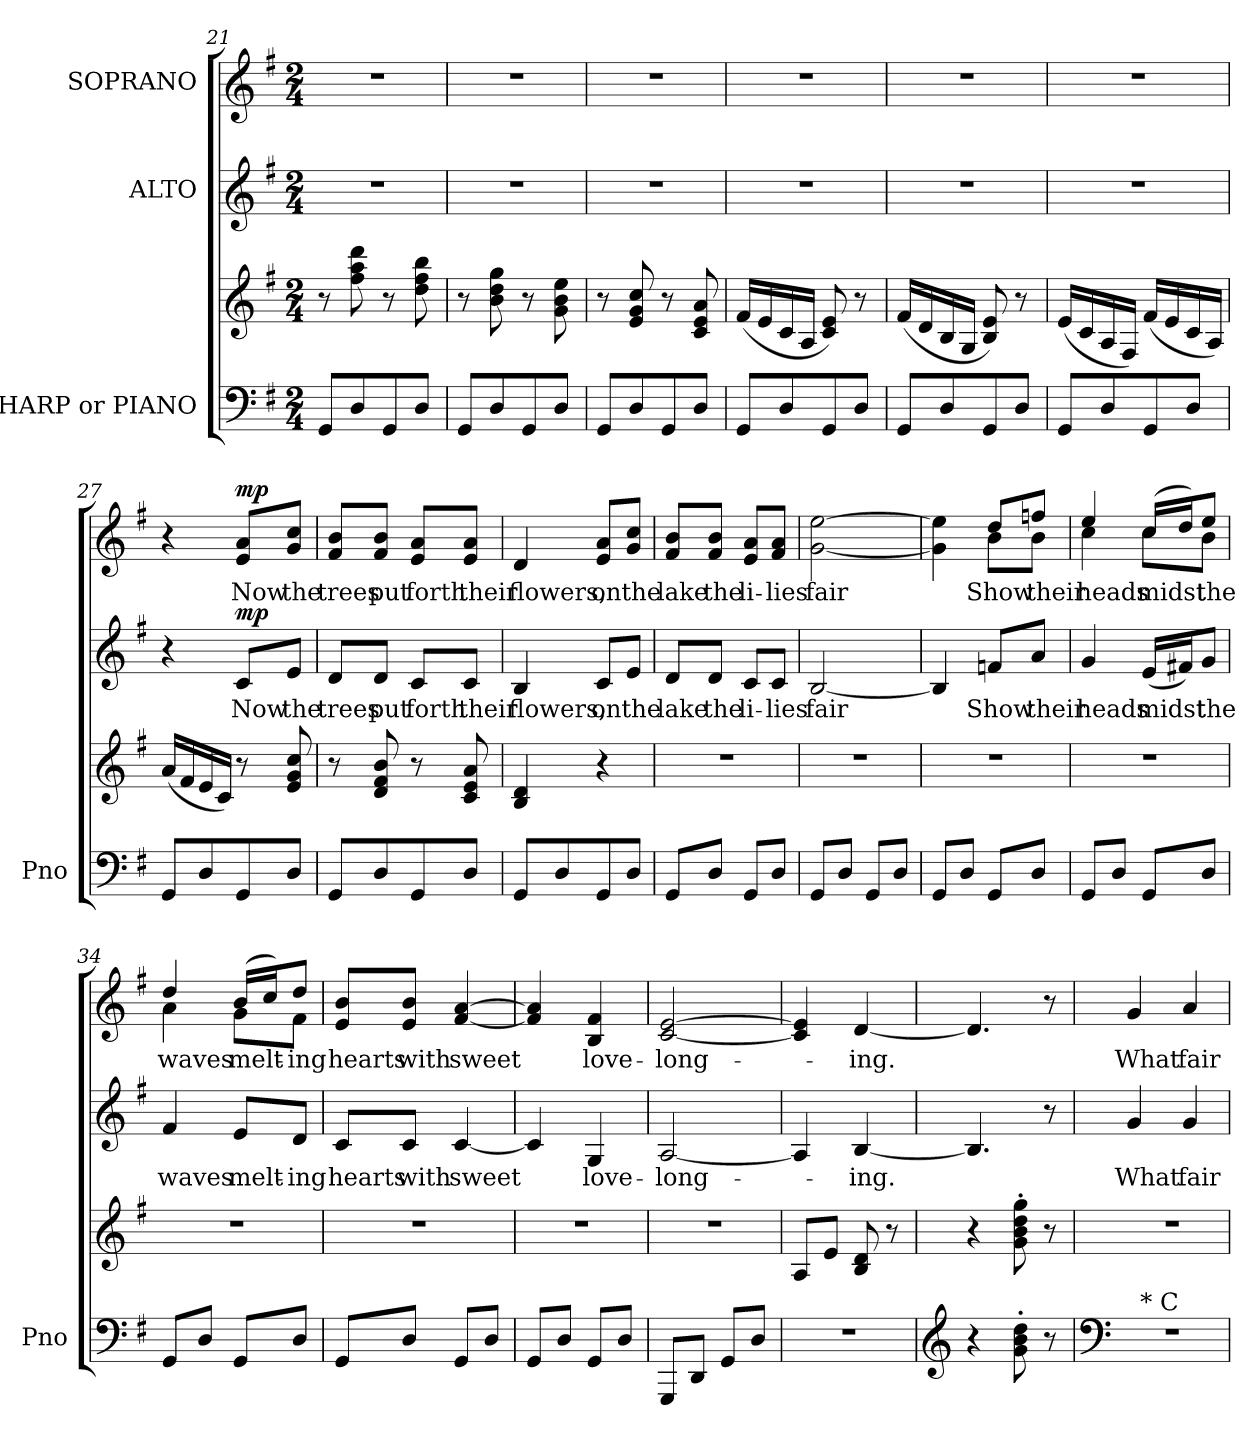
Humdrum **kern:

**kern	**kern	**kern	**text	**dynam	**kern	**text	**dynam
*part3	*part3	*part2	*part2	*part2	*part1	*part1	*part1
*staff4	*staff3	*staff2	*staff2	*staff2	*staff1	*staff1	*staff1
*I"HARP or PIANO	*	*I"ALTO	*	*	*I"SOPRANO	*	*
*I'Pno	*	*	*	*	*	*	*
*clefF4	*clefG2	*clefG2	*	*	*clefG2	*	*
*k[f#]	*k[f#]	*k[f#]	*	*	*k[f#]	*	*
*G:	*G:	*G:	*	*	*G:	*	*
*M2/4	*M2/4	*M2/4	*	*	*M2/4	*	*
=21	=21	=21	=21	=21	=21	=21	=21
8GG/L	8r	2r	.	.	2r	.	.
8D/	8ff#\ 8aa\ 8ddd\	.	.	.	.	.	.
8GG/	8r	.	.	.	.	.	.
8D/J	8dd\ 8ff#\ 8bb\	.	.	.	.	.	.
=22	=22	=22	=22	=22	=22	=22	=22
8GG/L	8r	2r	.	.	2r	.	.
8D/	8b\ 8dd\ 8gg\	.	.	.	.	.	.
8GG/	8r	.	.	.	.	.	.
8D/J	8g\ 8b\ 8ee\	.	.	.	.	.	.
=23	=23	=23	=23	=23	=23	=23	=23
8GG/L	8r	2r	.	.	2r	.	.
8D/	8e/ 8g/ 8cc/	.	.	.	.	.	.
8GG/	8r	.	.	.	.	.	.
8D/J	8c/ 8e/ 8a/	.	.	.	.	.	.
=24	=24	=24	=24	=24	=24	=24	=24
8GG/L	(16f#/LL	2r	.	.	2r	.	.
.	16e/	.	.	.	.	.	.
8D/	16c/	.	.	.	.	.	.
.	16A/JJ	.	.	.	.	.	.
8GG/	8c/ 8e/)	.	.	.	.	.	.
8D/J	8r	.	.	.	.	.	.
!!LO:LB:g=z
=25	=25	=25	=25	=25	=25	=25	=25
8GG/L	(16f#/LL	2r	.	.	2r	.	.
.	16d/	.	.	.	.	.	.
8D/	16B/	.	.	.	.	.	.
.	16G/JJ	.	.	.	.	.	.
8GG/	8B/ 8e/)	.	.	.	.	.	.
8D/J	8r	.	.	.	.	.	.
=26	=26	=26	=26	=26	=26	=26	=26
8GG/L	(16e/LL	2r	.	.	2r	.	.
.	16c/	.	.	.	.	.	.
8D/	16A/	.	.	.	.	.	.
.	16F#/JJ)	.	.	.	.	.	.
8GG/	(16f#/LL	.	.	.	.	.	.
.	16e/	.	.	.	.	.	.
8D/J	16c/	.	.	.	.	.	.
.	16A/JJ)	.	.	.	.	.	.
=27	=27	=27	=27	=27	=27	=27	=27
8GG/L	(16a/LL	4r	.	.	4r	.	.
.	16f#/	.	.	.	.	.	.
8D/	16e/	.	.	.	.	.	.
.	16c/JJ)	.	.	.	.	.	.
!	!	!	!	!LO:DY:a	!	!	!LO:DY:a
8GG/	8r	8c/L	Now	mp	8e/ 8a/L	Now	mp
8D/J	8e/ 8g/ 8cc/	8e/J	the	.	8g/ 8cc/J	the	.
=28	=28	=28	=28	=28	=28	=28	=28
8GG/L	8r	8d/L	trees	.	8f#/ 8b/L	trees	.
8D/	8d/ 8f#/ 8b/	8d/J	put	.	8f#/ 8b/J	put	.
8GG/	8r	8c/L	forth	.	8e/ 8a/L	forth	.
8D/J	8c/ 8e/ 8a/	8c/J	their	.	8e/ 8a/J	their	.
=29	=29	=29	=29	=29	=29	=29	=29
8GG/L	4B/ 4d/	4B/	flowers,	.	4d/	flowers,	.
8D/	.	.	.	.	.	.	.
8GG/	4r	8c/L	on	.	8e/ 8a/L	on	.
8D/J	.	8e/J	the	.	8g/ 8cc/J	the	.
!!LO:PB:g=z
=30	=30	=30	=30	=30	=30	=30	=30
8GG/L	2r	8d/L	lake	.	8f#/ 8b/L	lake	.
8D/J	.	8d/J	the	.	8f#/ 8b/J	the	.
8GG/L	.	8c/L	li-	.	8e/ 8a/L	li-	.
8D/J	.	8c/J	-lies	.	8f#/ 8a/J	-lies	.
=31	=31	=31	=31	=31	=31	=31	=31
8GG/L	2r	[2B/	fair	.	[2g\ [2ee\	fair	.
8D/J	.	.	.	.	.	.	.
8GG/L	.	.	.	.	.	.	.
8D/J	.	.	.	.	.	.	.
=32	=32	=32	=32	=32	=32	=32	=32
*	*	*	*	*	*^	*	*
8GG/L	2r	4B/]	.	.	4g\] 4ee\]	4ryy	.	.
8D/J	.	.	.	.	.	.	.	.
8GG/L	.	8fn/L	Show	.	8dd/L	8b\L	Show	.
8D/J	.	8a/J	their	.	8ffn/J	8b\J	their	.
=33	=33	=33	=33	=33	=33	=33	=33	=33
8GG/L	2r	4g/	heads	.	4ee/	4cc\	heads	.
8D/J	.	.	.	.	.	.	.	.
8GG/L	.	(16e/LL	midst	.	(16cc/LL	8cc\L	midst	.
.	.	16f#X/J)	.	.	16dd/J)	.	.	.
8D/J	.	8g/J	the	.	8ee/J	8b\J	the	.
=34	=34	=34	=34	=34	=34	=34	=34	=34
8GG/L	2r	4f#/	waves	.	4dd/	4a\	waves	.
8D/J	.	.	.	.	.	.	.	.
8GG/L	.	8e/L	melt-	.	(16b/LL	8g\L	melt-	.
.	.	.	.	.	16cc/J)	.	.	.
8D/J	.	8d/J	-ing	.	8dd/J	8f#\J	-ing	.
*	*	*	*	*	*v	*v	*	*
!!LO:LB:g=z
=35	=35	=35	=35	=35	=35	=35	=35
8GG/L	2r	8c/L	hearts	.	8e/ 8b/L	hearts	.
8D/J	.	8c/J	with	.	8e/ 8b/J	with	.
8GG/L	.	[4c/	sweet	.	[4f#/ [4a/	sweet	.
8D/J	.	.	.	.	.	.	.
=36	=36	=36	=36	=36	=36	=36	=36
8GG/L	2r	4c/]	.	.	4f#/] 4a/]	.	.
8D/J	.	.	.	.	.	.	.
8GG/L	.	4G/	love-	.	4B/ 4f#/	love-	.
8D/J	.	.	.	.	.	.	.
=37	=37	=37	=37	=37	=37	=37	=37
8GGG/L	2r	[2A/	-long-	.	[2c/ [2e/	-long-	.
8DD/J	.	.	.	.	.	.	.
8GG/L	.	.	.	.	.	.	.
8D/J	.	.	.	.	.	.	.
=38	=38	=38	=38	=38	=38	=38	=38
2r	8A/L	4A/]	.	.	4c/] 4e/]	.	.
.	8e/J	.	.	.	.	.	.
.	8B/ 8d/	[4B/	-ing.	.	[4d/	-ing.	.
.	8r	.	.	.	.	.	.
=39	=39	=39	=39	=39	=39	=39	=39
*clefG2	*	*	*	*	*	*	*
4r	4r	4.B/]	.	.	4.d/]	.	.
*	*8va	*	*	*	*	*	*
8g\'> 8b\'> 8dd\'>	8gg\'> 8bb\'> 8ddd\'> 8ggg\'>	.	.	.	.	.	.
8r	8r	8r	.	.	8r	.	.
=40	=40	=40	=40	=40	=40	=40	=40
*clefF4	*	*	*	*	*	*	*
*	*X8va	*	*	*	*	*	*
*^	*	*	*	*	*	*	*
2r	32ryy	2r	4g/	What	.	4g/	What	.
!	!LO:TX:a:t=* C	!	!	!	!	!	!	!
.	4...ryy	.	.	.	.	.	.	.
.	.	.	4g/	fair	.	4a/	fair	.
*v	*v	*	*	*	*	*	*	*
=	=	=	=	=	=	=	=
*-	*-	*-	*-	*-	*-	*-	*-
